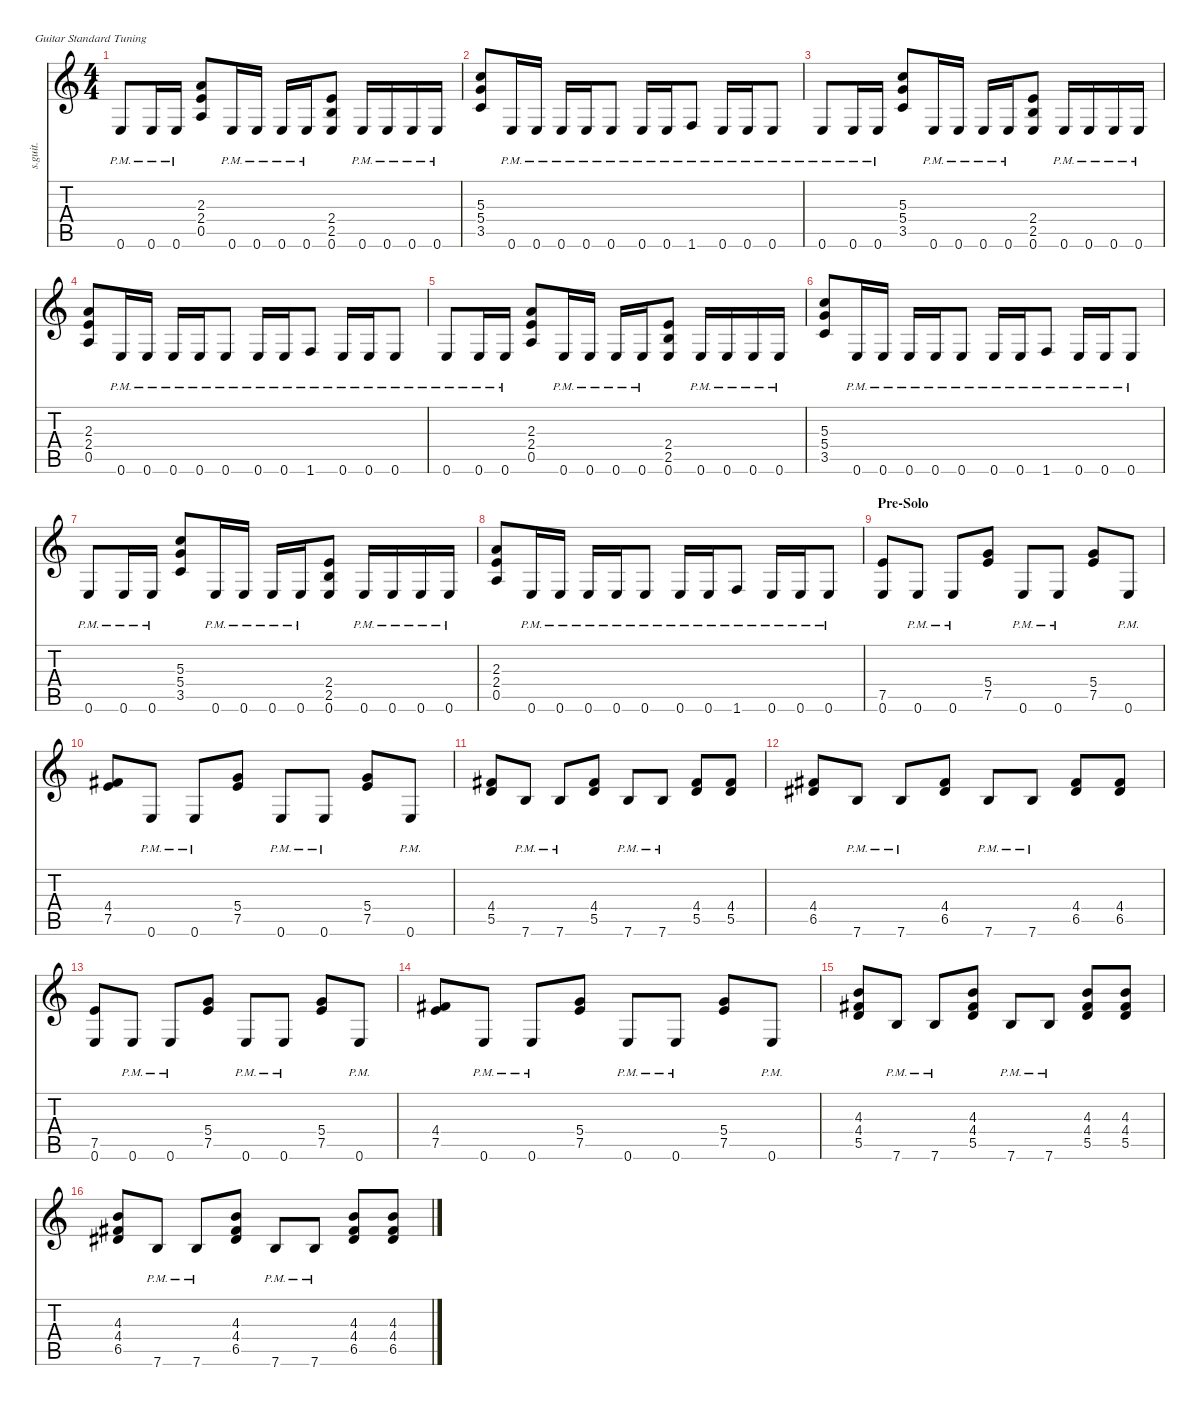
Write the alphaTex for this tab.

\defaultSystemsLayout 4
\hideDynamics
\bracketExtendMode nobrackets
\track ("Kirk Hammett - Lead Guitar" "s.guit.") {instrument distortionguitar}
\staff {score tabs}
\tuning (E4 B3 G3 D3 A2 E2)
\ts (4 4)
\tempo (130 hide)
\clef g2
\ks c
0.6{pm}.8{lyrics (0 "") lyrics (1 "") lyrics (2 "") lyrics (3 "") lyrics (4 "") dy f} 0.6{pm}.16{lyrics (0 "") lyrics (1 "") lyrics (2 "") lyrics (3 "") lyrics (4 "")} 0.6{pm}.16{lyrics (0 "") lyrics (1 "") lyrics (2 "") lyrics (3 "") lyrics (4 "")} (2.3 2.4 0.5).8{lyrics (0 "") lyrics (1 "") lyrics (2 "") lyrics (3 "") lyrics (4 "")} 0.6{pm}.16{lyrics (0 "") lyrics (1 "") lyrics (2 "") lyrics (3 "") lyrics (4 "")} 0.6{pm}.16{lyrics (0 "") lyrics (1 "") lyrics (2 "") lyrics (3 "") lyrics (4 "")} 0.6{pm}.16{lyrics (0 "") lyrics (1 "") lyrics (2 "") lyrics (3 "") lyrics (4 "")} 0.6{pm}.16{lyrics (0 "") lyrics (1 "") lyrics (2 "") lyrics (3 "") lyrics (4 "")} (2.4 2.5 0.6).8{lyrics (0 "") lyrics (1 "") lyrics (2 "") lyrics (3 "") lyrics (4 "")} 0.6{pm}.16{lyrics (0 "") lyrics (1 "") lyrics (2 "") lyrics (3 "") lyrics (4 "")} 0.6{pm}.16{lyrics (0 "") lyrics (1 "") lyrics (2 "") lyrics (3 "") lyrics (4 "")} 0.6{pm}.16{lyrics (0 "") lyrics (1 "") lyrics (2 "") lyrics (3 "") lyrics (4 "")} 0.6{pm}.16{lyrics (0 "") lyrics (1 "") lyrics (2 "") lyrics (3 "") lyrics (4 "")} |
(5.3 5.4 3.5).8{lyrics (0 "") lyrics (1 "") lyrics (2 "") lyrics (3 "") lyrics (4 "")} 0.6{pm}.16{lyrics (0 "") lyrics (1 "") lyrics (2 "") lyrics (3 "") lyrics (4 "")} 0.6{pm}.16{lyrics (0 "") lyrics (1 "") lyrics (2 "") lyrics (3 "") lyrics (4 "")} 0.6{pm}.16{lyrics (0 "") lyrics (1 "") lyrics (2 "") lyrics (3 "") lyrics (4 "")} 0.6{pm}.16{lyrics (0 "") lyrics (1 "") lyrics (2 "") lyrics (3 "") lyrics (4 "")} 0.6{pm}.8{lyrics (0 "") lyrics (1 "") lyrics (2 "") lyrics (3 "") lyrics (4 "")} 0.6{pm}.16{lyrics (0 "") lyrics (1 "") lyrics (2 "") lyrics (3 "") lyrics (4 "")} 0.6{pm}.16{lyrics (0 "") lyrics (1 "") lyrics (2 "") lyrics (3 "") lyrics (4 "")} 1.6{pm}.8{lyrics (0 "") lyrics (1 "") lyrics (2 "") lyrics (3 "") lyrics (4 "")} 0.6{pm}.16{lyrics (0 "") lyrics (1 "") lyrics (2 "") lyrics (3 "") lyrics (4 "")} 0.6{pm}.16{lyrics (0 "") lyrics (1 "") lyrics (2 "") lyrics (3 "") lyrics (4 "")} 0.6{pm}.8{lyrics (0 "") lyrics (1 "") lyrics (2 "") lyrics (3 "") lyrics (4 "")} |
0.6{pm}.8{lyrics (0 "") lyrics (1 "") lyrics (2 "") lyrics (3 "") lyrics (4 "")} 0.6{pm}.16{lyrics (0 "") lyrics (1 "") lyrics (2 "") lyrics (3 "") lyrics (4 "")} 0.6{pm}.16{lyrics (0 "") lyrics (1 "") lyrics (2 "") lyrics (3 "") lyrics (4 "")} (5.3 5.4 3.5).8{lyrics (0 "") lyrics (1 "") lyrics (2 "") lyrics (3 "") lyrics (4 "")} 0.6{pm}.16{lyrics (0 "") lyrics (1 "") lyrics (2 "") lyrics (3 "") lyrics (4 "")} 0.6{pm}.16{lyrics (0 "") lyrics (1 "") lyrics (2 "") lyrics (3 "") lyrics (4 "")} 0.6{pm}.16{lyrics (0 "") lyrics (1 "") lyrics (2 "") lyrics (3 "") lyrics (4 "")} 0.6{pm}.16{lyrics (0 "") lyrics (1 "") lyrics (2 "") lyrics (3 "") lyrics (4 "")} (2.4 2.5 0.6).8{lyrics (0 "") lyrics (1 "") lyrics (2 "") lyrics (3 "") lyrics (4 "")} 0.6{pm}.16{lyrics (0 "") lyrics (1 "") lyrics (2 "") lyrics (3 "") lyrics (4 "")} 0.6{pm}.16{lyrics (0 "") lyrics (1 "") lyrics (2 "") lyrics (3 "") lyrics (4 "")} 0.6{pm}.16{lyrics (0 "") lyrics (1 "") lyrics (2 "") lyrics (3 "") lyrics (4 "")} 0.6{pm}.16{lyrics (0 "") lyrics (1 "") lyrics (2 "") lyrics (3 "") lyrics (4 "")} |
(2.3 2.4 0.5).8{lyrics (0 "") lyrics (1 "") lyrics (2 "") lyrics (3 "") lyrics (4 "")} 0.6{pm}.16{lyrics (0 "") lyrics (1 "") lyrics (2 "") lyrics (3 "") lyrics (4 "")} 0.6{pm}.16{lyrics (0 "") lyrics (1 "") lyrics (2 "") lyrics (3 "") lyrics (4 "")} 0.6{pm}.16{lyrics (0 "") lyrics (1 "") lyrics (2 "") lyrics (3 "") lyrics (4 "")} 0.6{pm}.16{lyrics (0 "") lyrics (1 "") lyrics (2 "") lyrics (3 "") lyrics (4 "")} 0.6{pm}.8{lyrics (0 "") lyrics (1 "") lyrics (2 "") lyrics (3 "") lyrics (4 "")} 0.6{pm}.16{lyrics (0 "") lyrics (1 "") lyrics (2 "") lyrics (3 "") lyrics (4 "")} 0.6{pm}.16{lyrics (0 "") lyrics (1 "") lyrics (2 "") lyrics (3 "") lyrics (4 "")} 1.6{pm}.8{lyrics (0 "") lyrics (1 "") lyrics (2 "") lyrics (3 "") lyrics (4 "")} 0.6{pm}.16{lyrics (0 "") lyrics (1 "") lyrics (2 "") lyrics (3 "") lyrics (4 "")} 0.6{pm}.16{lyrics (0 "") lyrics (1 "") lyrics (2 "") lyrics (3 "") lyrics (4 "")} 0.6{pm}.8{lyrics (0 "") lyrics (1 "") lyrics (2 "") lyrics (3 "") lyrics (4 "")} |
0.6{pm}.8{lyrics (0 "") lyrics (1 "") lyrics (2 "") lyrics (3 "") lyrics (4 "")} 0.6{pm}.16{lyrics (0 "") lyrics (1 "") lyrics (2 "") lyrics (3 "") lyrics (4 "")} 0.6{pm}.16{lyrics (0 "") lyrics (1 "") lyrics (2 "") lyrics (3 "") lyrics (4 "")} (2.3 2.4 0.5).8{lyrics (0 "") lyrics (1 "") lyrics (2 "") lyrics (3 "") lyrics (4 "")} 0.6{pm}.16{lyrics (0 "") lyrics (1 "") lyrics (2 "") lyrics (3 "") lyrics (4 "")} 0.6{pm}.16{lyrics (0 "") lyrics (1 "") lyrics (2 "") lyrics (3 "") lyrics (4 "")} 0.6{pm}.16{lyrics (0 "") lyrics (1 "") lyrics (2 "") lyrics (3 "") lyrics (4 "")} 0.6{pm}.16{lyrics (0 "") lyrics (1 "") lyrics (2 "") lyrics (3 "") lyrics (4 "")} (2.4 2.5 0.6).8{lyrics (0 "") lyrics (1 "") lyrics (2 "") lyrics (3 "") lyrics (4 "")} 0.6{pm}.16{lyrics (0 "") lyrics (1 "") lyrics (2 "") lyrics (3 "") lyrics (4 "")} 0.6{pm}.16{lyrics (0 "") lyrics (1 "") lyrics (2 "") lyrics (3 "") lyrics (4 "")} 0.6{pm}.16{lyrics (0 "") lyrics (1 "") lyrics (2 "") lyrics (3 "") lyrics (4 "")} 0.6{pm}.16{lyrics (0 "") lyrics (1 "") lyrics (2 "") lyrics (3 "") lyrics (4 "")} |
(5.3 5.4 3.5).8{lyrics (0 "") lyrics (1 "") lyrics (2 "") lyrics (3 "") lyrics (4 "")} 0.6{pm}.16{lyrics (0 "") lyrics (1 "") lyrics (2 "") lyrics (3 "") lyrics (4 "")} 0.6{pm}.16{lyrics (0 "") lyrics (1 "") lyrics (2 "") lyrics (3 "") lyrics (4 "")} 0.6{pm}.16{lyrics (0 "") lyrics (1 "") lyrics (2 "") lyrics (3 "") lyrics (4 "")} 0.6{pm}.16{lyrics (0 "") lyrics (1 "") lyrics (2 "") lyrics (3 "") lyrics (4 "")} 0.6{pm}.8{lyrics (0 "") lyrics (1 "") lyrics (2 "") lyrics (3 "") lyrics (4 "")} 0.6{pm}.16{lyrics (0 "") lyrics (1 "") lyrics (2 "") lyrics (3 "") lyrics (4 "")} 0.6{pm}.16{lyrics (0 "") lyrics (1 "") lyrics (2 "") lyrics (3 "") lyrics (4 "")} 1.6{pm}.8{lyrics (0 "") lyrics (1 "") lyrics (2 "") lyrics (3 "") lyrics (4 "")} 0.6{pm}.16{lyrics (0 "") lyrics (1 "") lyrics (2 "") lyrics (3 "") lyrics (4 "")} 0.6{pm}.16{lyrics (0 "") lyrics (1 "") lyrics (2 "") lyrics (3 "") lyrics (4 "")} 0.6{pm}.8{lyrics (0 "") lyrics (1 "") lyrics (2 "") lyrics (3 "") lyrics (4 "")} |
0.6{pm}.8{lyrics (0 "") lyrics (1 "") lyrics (2 "") lyrics (3 "") lyrics (4 "")} 0.6{pm}.16{lyrics (0 "") lyrics (1 "") lyrics (2 "") lyrics (3 "") lyrics (4 "")} 0.6{pm}.16{lyrics (0 "") lyrics (1 "") lyrics (2 "") lyrics (3 "") lyrics (4 "")} (5.3 5.4 3.5).8{lyrics (0 "") lyrics (1 "") lyrics (2 "") lyrics (3 "") lyrics (4 "")} 0.6{pm}.16{lyrics (0 "") lyrics (1 "") lyrics (2 "") lyrics (3 "") lyrics (4 "")} 0.6{pm}.16{lyrics (0 "") lyrics (1 "") lyrics (2 "") lyrics (3 "") lyrics (4 "")} 0.6{pm}.16{lyrics (0 "") lyrics (1 "") lyrics (2 "") lyrics (3 "") lyrics (4 "")} 0.6{pm}.16{lyrics (0 "") lyrics (1 "") lyrics (2 "") lyrics (3 "") lyrics (4 "")} (2.4 2.5 0.6).8{lyrics (0 "") lyrics (1 "") lyrics (2 "") lyrics (3 "") lyrics (4 "")} 0.6{pm}.16{lyrics (0 "") lyrics (1 "") lyrics (2 "") lyrics (3 "") lyrics (4 "")} 0.6{pm}.16{lyrics (0 "") lyrics (1 "") lyrics (2 "") lyrics (3 "") lyrics (4 "")} 0.6{pm}.16{lyrics (0 "") lyrics (1 "") lyrics (2 "") lyrics (3 "") lyrics (4 "")} 0.6{pm}.16{lyrics (0 "") lyrics (1 "") lyrics (2 "") lyrics (3 "") lyrics (4 "")} |
(2.3 2.4 0.5).8{lyrics (0 "") lyrics (1 "") lyrics (2 "") lyrics (3 "") lyrics (4 "")} 0.6{pm}.16{lyrics (0 "") lyrics (1 "") lyrics (2 "") lyrics (3 "") lyrics (4 "")} 0.6{pm}.16{lyrics (0 "") lyrics (1 "") lyrics (2 "") lyrics (3 "") lyrics (4 "")} 0.6{pm}.16{lyrics (0 "") lyrics (1 "") lyrics (2 "") lyrics (3 "") lyrics (4 "")} 0.6{pm}.16{lyrics (0 "") lyrics (1 "") lyrics (2 "") lyrics (3 "") lyrics (4 "")} 0.6{pm}.8{lyrics (0 "") lyrics (1 "") lyrics (2 "") lyrics (3 "") lyrics (4 "")} 0.6{pm}.16{lyrics (0 "") lyrics (1 "") lyrics (2 "") lyrics (3 "") lyrics (4 "")} 0.6{pm}.16{lyrics (0 "") lyrics (1 "") lyrics (2 "") lyrics (3 "") lyrics (4 "")} 1.6{pm}.8{lyrics (0 "") lyrics (1 "") lyrics (2 "") lyrics (3 "") lyrics (4 "")} 0.6{pm}.16{lyrics (0 "") lyrics (1 "") lyrics (2 "") lyrics (3 "") lyrics (4 "")} 0.6{pm}.16{lyrics (0 "") lyrics (1 "") lyrics (2 "") lyrics (3 "") lyrics (4 "")} 0.6{pm}.8{lyrics (0 "") lyrics (1 "") lyrics (2 "") lyrics (3 "") lyrics (4 "")} |
\section ("" "Pre-Solo")
(7.5 0.6).8{lyrics (0 "") lyrics (1 "") lyrics (2 "") lyrics (3 "") lyrics (4 "")} 0.6{pm}.8{lyrics (0 "") lyrics (1 "") lyrics (2 "") lyrics (3 "") lyrics (4 "")} 0.6{pm}.8{lyrics (0 "") lyrics (1 "") lyrics (2 "") lyrics (3 "") lyrics (4 "")} (5.4 7.5).8{lyrics (0 "") lyrics (1 "") lyrics (2 "") lyrics (3 "") lyrics (4 "")} 0.6{pm}.8{lyrics (0 "") lyrics (1 "") lyrics (2 "") lyrics (3 "") lyrics (4 "")} 0.6{pm}.8{lyrics (0 "") lyrics (1 "") lyrics (2 "") lyrics (3 "") lyrics (4 "")} (5.4 7.5).8{lyrics (0 "") lyrics (1 "") lyrics (2 "") lyrics (3 "") lyrics (4 "")} 0.6{pm}.8{lyrics (0 "") lyrics (1 "") lyrics (2 "") lyrics (3 "") lyrics (4 "")} |
(4.4{acc #} 7.5).8{lyrics (0 "") lyrics (1 "") lyrics (2 "") lyrics (3 "") lyrics (4 "")} 0.6{pm}.8{lyrics (0 "") lyrics (1 "") lyrics (2 "") lyrics (3 "") lyrics (4 "")} 0.6{pm}.8{lyrics (0 "") lyrics (1 "") lyrics (2 "") lyrics (3 "") lyrics (4 "")} (5.4 7.5).8{lyrics (0 "") lyrics (1 "") lyrics (2 "") lyrics (3 "") lyrics (4 "")} 0.6{pm}.8{lyrics (0 "") lyrics (1 "") lyrics (2 "") lyrics (3 "") lyrics (4 "")} 0.6{pm}.8{lyrics (0 "") lyrics (1 "") lyrics (2 "") lyrics (3 "") lyrics (4 "")} (5.4 7.5).8{lyrics (0 "") lyrics (1 "") lyrics (2 "") lyrics (3 "") lyrics (4 "")} 0.6{pm}.8{lyrics (0 "") lyrics (1 "") lyrics (2 "") lyrics (3 "") lyrics (4 "")} |
(4.4{acc #} 5.5).8{lyrics (0 "") lyrics (1 "") lyrics (2 "") lyrics (3 "") lyrics (4 "")} 7.6{pm}.8{lyrics (0 "") lyrics (1 "") lyrics (2 "") lyrics (3 "") lyrics (4 "")} 7.6{pm}.8{lyrics (0 "") lyrics (1 "") lyrics (2 "") lyrics (3 "") lyrics (4 "")} (4.4{acc #} 5.5).8{lyrics (0 "") lyrics (1 "") lyrics (2 "") lyrics (3 "") lyrics (4 "")} 7.6{pm}.8{lyrics (0 "") lyrics (1 "") lyrics (2 "") lyrics (3 "") lyrics (4 "")} 7.6{pm}.8{lyrics (0 "") lyrics (1 "") lyrics (2 "") lyrics (3 "") lyrics (4 "")} (4.4{acc #} 5.5).8{lyrics (0 "") lyrics (1 "") lyrics (2 "") lyrics (3 "") lyrics (4 "")} (4.4{acc #} 5.5).8{lyrics (0 "") lyrics (1 "") lyrics (2 "") lyrics (3 "") lyrics (4 "")} |
(4.4{acc #} 6.5{acc #}).8{lyrics (0 "") lyrics (1 "") lyrics (2 "") lyrics (3 "") lyrics (4 "")} 7.6{pm}.8{lyrics (0 "") lyrics (1 "") lyrics (2 "") lyrics (3 "") lyrics (4 "")} 7.6{pm}.8{lyrics (0 "") lyrics (1 "") lyrics (2 "") lyrics (3 "") lyrics (4 "")} (4.4{acc #} 6.5{acc #}).8{lyrics (0 "") lyrics (1 "") lyrics (2 "") lyrics (3 "") lyrics (4 "")} 7.6{pm}.8{lyrics (0 "") lyrics (1 "") lyrics (2 "") lyrics (3 "") lyrics (4 "")} 7.6{pm}.8{lyrics (0 "") lyrics (1 "") lyrics (2 "") lyrics (3 "") lyrics (4 "")} (4.4{acc #} 6.5{acc #}).8{lyrics (0 "") lyrics (1 "") lyrics (2 "") lyrics (3 "") lyrics (4 "")} (4.4{acc #} 6.5{acc #}).8{lyrics (0 "") lyrics (1 "") lyrics (2 "") lyrics (3 "") lyrics (4 "")} |
(7.5 0.6).8{lyrics (0 "") lyrics (1 "") lyrics (2 "") lyrics (3 "") lyrics (4 "")} 0.6{pm}.8{lyrics (0 "") lyrics (1 "") lyrics (2 "") lyrics (3 "") lyrics (4 "")} 0.6{pm}.8{lyrics (0 "") lyrics (1 "") lyrics (2 "") lyrics (3 "") lyrics (4 "")} (5.4 7.5).8{lyrics (0 "") lyrics (1 "") lyrics (2 "") lyrics (3 "") lyrics (4 "")} 0.6{pm}.8{lyrics (0 "") lyrics (1 "") lyrics (2 "") lyrics (3 "") lyrics (4 "")} 0.6{pm}.8{lyrics (0 "") lyrics (1 "") lyrics (2 "") lyrics (3 "") lyrics (4 "")} (5.4 7.5).8{lyrics (0 "") lyrics (1 "") lyrics (2 "") lyrics (3 "") lyrics (4 "")} 0.6{pm}.8{lyrics (0 "") lyrics (1 "") lyrics (2 "") lyrics (3 "") lyrics (4 "")} |
(4.4{acc #} 7.5).8{lyrics (0 "") lyrics (1 "") lyrics (2 "") lyrics (3 "") lyrics (4 "")} 0.6{pm}.8{lyrics (0 "") lyrics (1 "") lyrics (2 "") lyrics (3 "") lyrics (4 "")} 0.6{pm}.8{lyrics (0 "") lyrics (1 "") lyrics (2 "") lyrics (3 "") lyrics (4 "")} (5.4 7.5).8{lyrics (0 "") lyrics (1 "") lyrics (2 "") lyrics (3 "") lyrics (4 "")} 0.6{pm}.8{lyrics (0 "") lyrics (1 "") lyrics (2 "") lyrics (3 "") lyrics (4 "")} 0.6{pm}.8{lyrics (0 "") lyrics (1 "") lyrics (2 "") lyrics (3 "") lyrics (4 "")} (5.4 7.5).8{lyrics (0 "") lyrics (1 "") lyrics (2 "") lyrics (3 "") lyrics (4 "")} 0.6{pm}.8{lyrics (0 "") lyrics (1 "") lyrics (2 "") lyrics (3 "") lyrics (4 "")} |
(4.3 4.4{acc #} 5.5).8{lyrics (0 "") lyrics (1 "") lyrics (2 "") lyrics (3 "") lyrics (4 "")} 7.6{pm}.8{lyrics (0 "") lyrics (1 "") lyrics (2 "") lyrics (3 "") lyrics (4 "")} 7.6{pm}.8{lyrics (0 "") lyrics (1 "") lyrics (2 "") lyrics (3 "") lyrics (4 "")} (4.3 4.4{acc #} 5.5).8{lyrics (0 "") lyrics (1 "") lyrics (2 "") lyrics (3 "") lyrics (4 "")} 7.6{pm}.8{lyrics (0 "") lyrics (1 "") lyrics (2 "") lyrics (3 "") lyrics (4 "")} 7.6{pm}.8{lyrics (0 "") lyrics (1 "") lyrics (2 "") lyrics (3 "") lyrics (4 "")} (4.3 4.4{acc #} 5.5).8{lyrics (0 "") lyrics (1 "") lyrics (2 "") lyrics (3 "") lyrics (4 "")} (4.3 4.4{acc #} 5.5).8{lyrics (0 "") lyrics (1 "") lyrics (2 "") lyrics (3 "") lyrics (4 "")} |
(4.3 4.4{acc #} 6.5{acc #}).8{lyrics (0 "") lyrics (1 "") lyrics (2 "") lyrics (3 "") lyrics (4 "")} 7.6{pm}.8{lyrics (0 "") lyrics (1 "") lyrics (2 "") lyrics (3 "") lyrics (4 "")} 7.6{pm}.8{lyrics (0 "") lyrics (1 "") lyrics (2 "") lyrics (3 "") lyrics (4 "")} (4.3 4.4{acc #} 6.5{acc #}).8{lyrics (0 "") lyrics (1 "") lyrics (2 "") lyrics (3 "") lyrics (4 "")} 7.6{pm}.8{lyrics (0 "") lyrics (1 "") lyrics (2 "") lyrics (3 "") lyrics (4 "")} 7.6{pm}.8{lyrics (0 "") lyrics (1 "") lyrics (2 "") lyrics (3 "") lyrics (4 "")} (4.3 4.4{acc #} 6.5{acc #}).8{lyrics (0 "") lyrics (1 "") lyrics (2 "") lyrics (3 "") lyrics (4 "")} (4.3 4.4{acc #} 6.5{acc #}).8{lyrics (0 "") lyrics (1 "") lyrics (2 "") lyrics (3 "") lyrics (4 "")}
